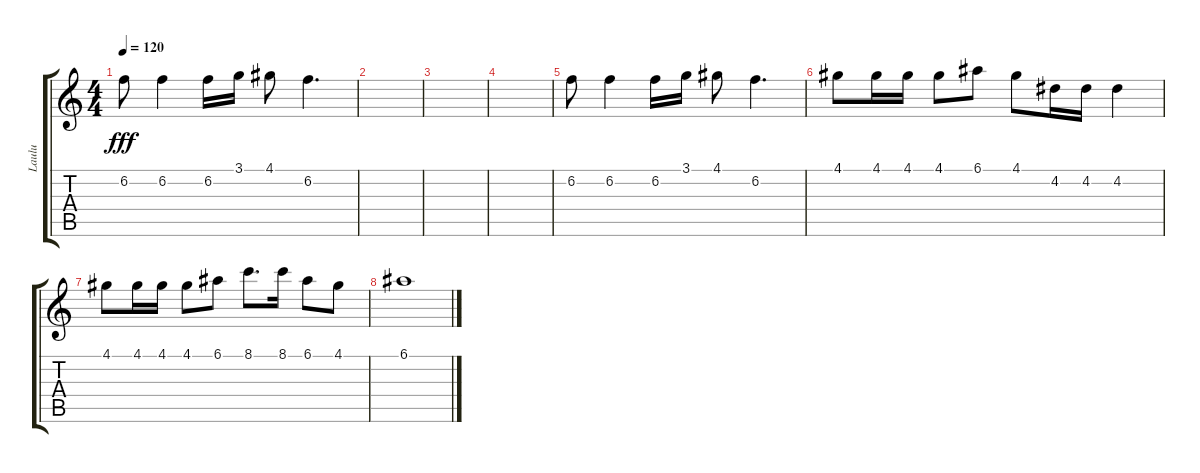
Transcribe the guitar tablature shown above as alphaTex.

\track ("Laulu" "Laulu") {instrument acousticguitarsteel}
\staff {score tabs}
\tuning (E4 B3 G3 D3 A2 E2) {hide}
\ts (4 4)
\tempo 120
\clef g2
\ks c
6.2.8{dy fff} 6.2.4 6.2.16 3.1.16 4.1.8 6.2.4{d} |
|
|
|
6.2.8 6.2.4 6.2.16 3.1.16 4.1.8 6.2.4{d} |
4.1.8 4.1.16 4.1.16 4.1.8 6.1.8 4.1.8 4.2.16 4.2.16 4.2.4 |
4.1.8 4.1.16 4.1.16 4.1.8 6.1.8 8.1.8{d} 8.1.16 6.1.8 4.1.8 |
6.1.1
